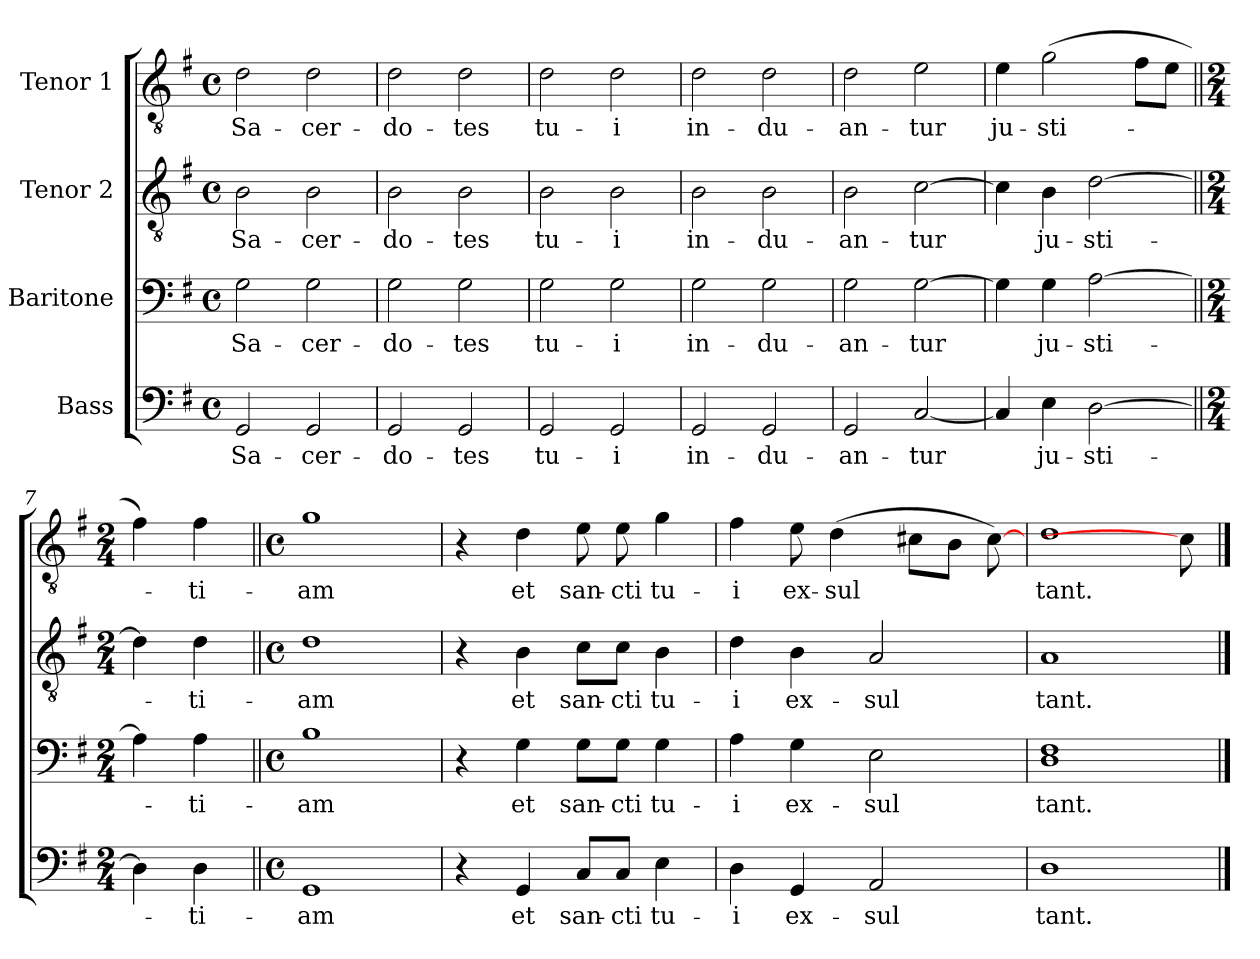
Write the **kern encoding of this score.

**kern	**text	**kern	**text	**kern	**text	**kern	**text
*part4	*part4	*part3	*part3	*part2	*part2	*part1	*part1
*staff4	*staff4	*staff3	*staff3	*staff2	*staff2	*staff1	*staff1
*I"Bass	*	*I"Baritone	*	*I"Tenor 2	*	*I"Tenor 1	*
*clefF4	*	*clefF4	*	*clefGv2	*	*clefGv2	*
*k[f#]	*	*k[f#]	*	*k[f#]	*	*k[f#]	*
*G:	*	*G:	*	*G:	*	*G:	*
*M4/4	*	*M4/4	*	*M4/4	*	*M4/4	*
*met(c)	*	*met(c)	*	*met(c)	*	*met(c)	*
=1	=1	=1	=1	=1	=1	=1	=1
2GG/	Sa-	2G\	Sa-	2B\	Sa-	2d\	Sa-
2GG/	-cer-	2G\	-cer-	2B\	-cer-	2d\	-cer-
=2	=2	=2	=2	=2	=2	=2	=2
2GG/	-do-	2G\	-do-	2B\	-do-	2d\	-do-
2GG/	-tes	2G\	-tes	2B\	-tes	2d\	-tes
=3	=3	=3	=3	=3	=3	=3	=3
2GG/	tu-	2G\	tu-	2B\	tu-	2d\	tu-
2GG/	-i	2G\	-i	2B\	-i	2d\	-i
=4	=4	=4	=4	=4	=4	=4	=4
2GG/	in-	2G\	in-	2B\	in-	2d\	in-
2GG/	-du-	2G\	-du-	2B\	-du-	2d\	-du-
=5	=5	=5	=5	=5	=5	=5	=5
2GG/	-an-	2G\	-an-	2B\	-an-	2d\	-an-
[2C/	-tur	[2G\	-tur	[2c\	-tur	2e\	-tur
=6	=6	=6	=6	=6	=6	=6	=6
4C/]	.	4G\]	.	4c\]	.	4e\	ju-
4E\	ju-	4G\	ju-	4B\	ju-	(2g\	-sti-
[2D\	-sti-	[2A\	-sti-	[2d\	-sti-	.	.
.	.	.	.	.	.	8f#\L	.
.	.	.	.	.	.	8e\J	.
!!LO:LB:g=z
=7||	=7||	=7||	=7||	=7||	=7||	=7||	=7||
*M2/4	*	*M2/4	*	*M2/4	*	*M2/4	*
4D\]	.	4A\]	.	4d\]	.	4f#\)	.
4D\	-ti-	4A\	-ti-	4d\	-ti-	4f#\	-ti-
=8||	=8||	=8||	=8||	=8||	=8||	=8||	=8||
*M4/4	*	*M4/4	*	*M4/4	*	*M4/4	*
*met(c)	*	*met(c)	*	*met(c)	*	*met(c)	*
1GG	-am	1B	-am	1d	-am	1g	-am
=9	=9	=9	=9	=9	=9	=9	=9
4r	.	4r	.	4r	.	4r	.
4GG/	et	4G\	et	4B\	et	4d\	et
8C/L	san-	8G\L	san-	8c\L	san-	8e\	san-
8C/J	-cti	8G\J	-cti	8c\J	-cti	8e\	-cti
4E\	tu-	4G\	tu-	4B\	tu-	4g\	tu-
=10	=10	=10	=10	=10	=10	=10	=10
4D\	i	4A\	i	4d\	-i	4f#\	-i
4GG/	-ex-	4G\	-ex-	4B\	ex-	8e\	ex-
.	.	.	.	.	.	(4d\	-sul
2AA/	-sul	2E\	-sul	2A/	-sul	.	.
.	.	.	.	.	.	8c#X\L	.
.	.	.	.	.	.	8B\J	.
.	.	.	.	.	.	[8c#\)	.
=11	=11	=11	=11	=11	=11	=11	=11
1D	tant.	1D 1F#	tant.	1A	tant.	1d	tant.
8ryy	.	8ryy	.	8ryy	.	8c#\]	.
==	==	==	==	==	==	==	==
*-	*-	*-	*-	*-	*-	*-	*-
